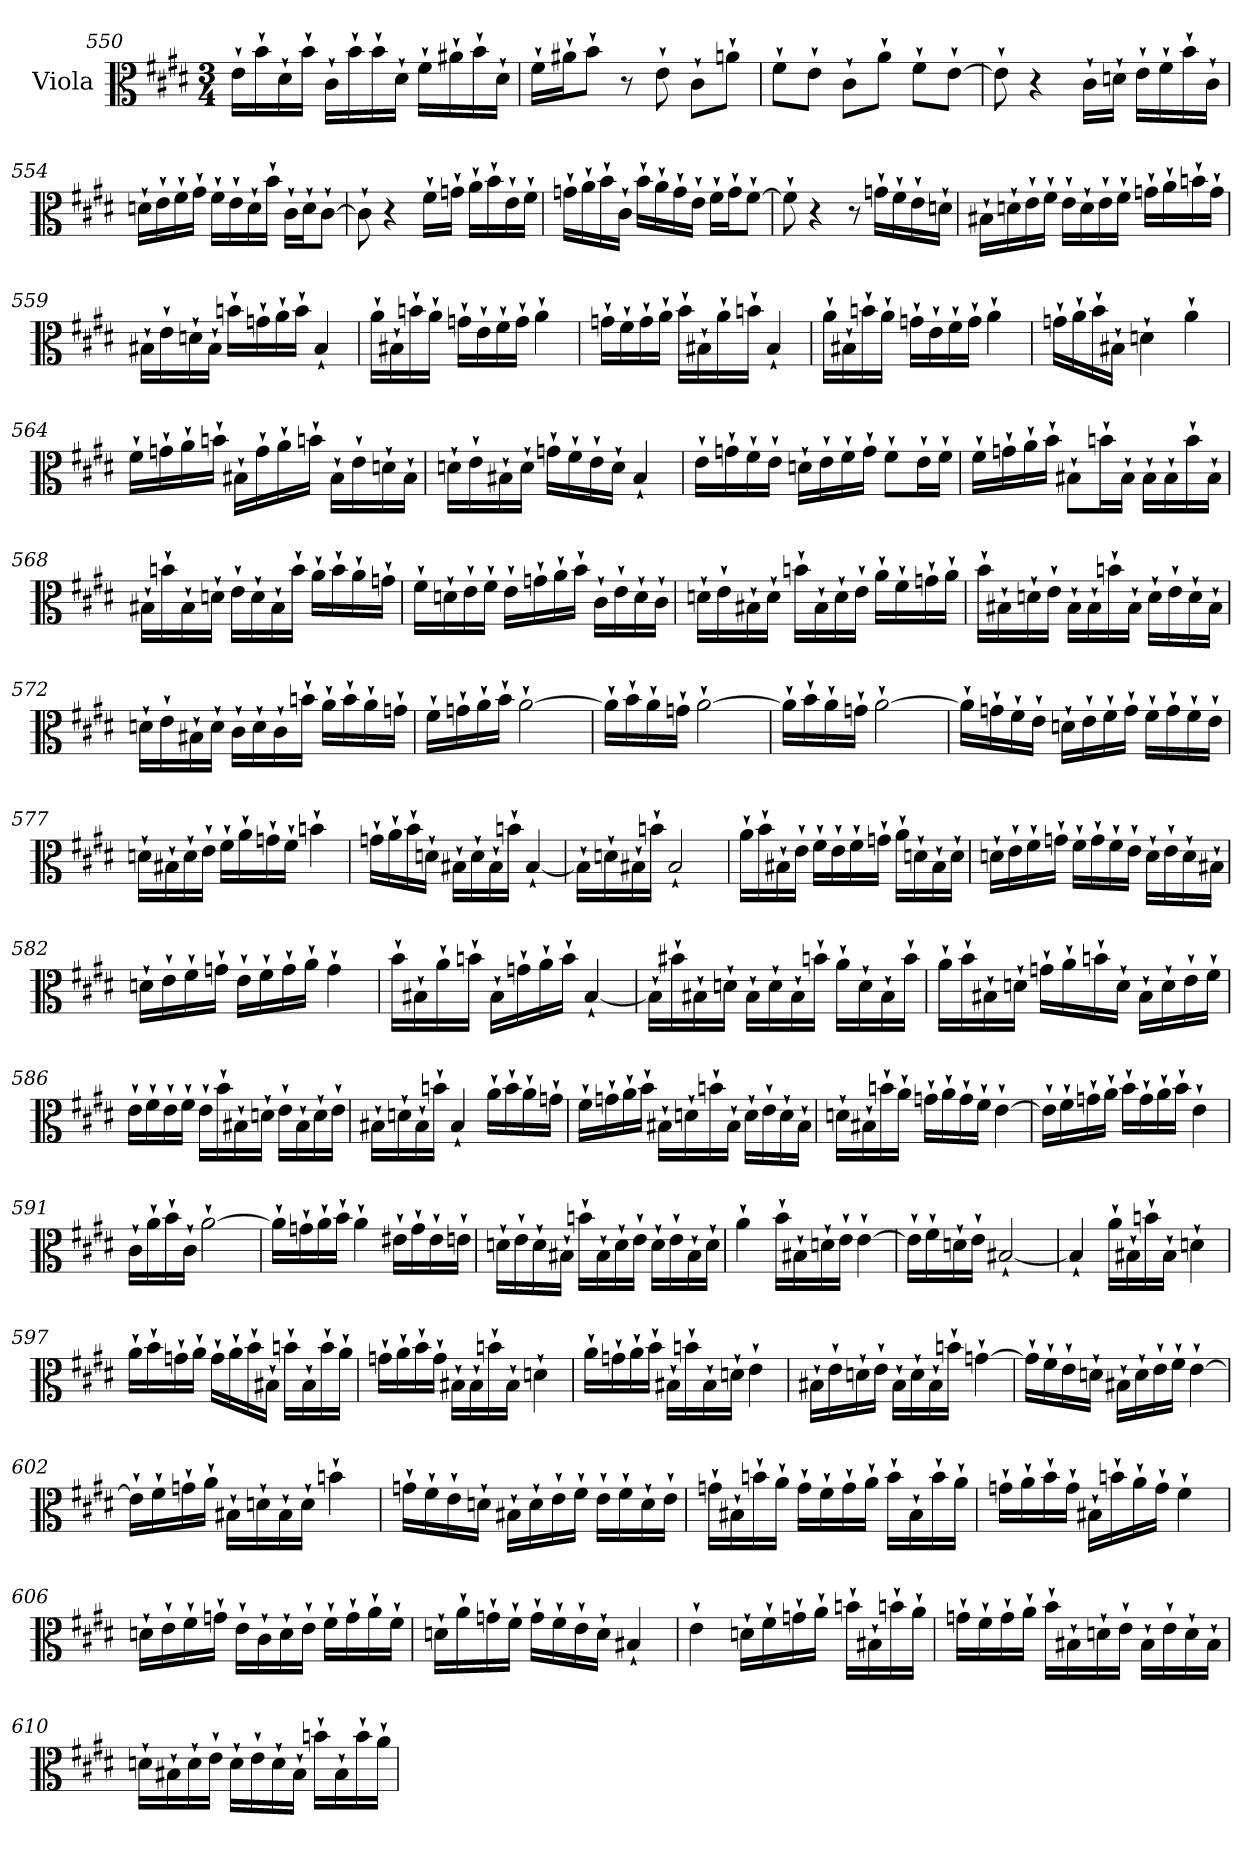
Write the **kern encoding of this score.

**kern
*part1
*staff1
*I"Viola
*I'Vla.
!!LO:LB:g=z
*clefC3
*k[f#c#g#d#]
*E:
*M3/4
=550
16e`\LL
16b`\
16d#`\
16b`\JJ
16c#`\LL
16b`\
16b`\
16d#`\JJ
16f#`\LL
16a#X`\
16b`\
16d#`\JJ
=551
16f#`\LL
16a#X`\J
8b`\J
8r
8e`\
8c#`\L
8an`\J
=552
8f#`\L
8e`\J
8c#`\L
8a`\J
8f#`\L
[8e`\J
=553
8e`\]
4r
16c#`\LL
16dn`\JJ
16e`\LL
16f#`\
16b`\
16c#`\JJ
!!LO:LB:g=z
=554
16dn`\LL
16e`\
16f#`\
16g#`\JJ
16f#`\LL
16e`\
16d`\
16b`\JJ
16c#`\LL
16d`\J
[8c#`\J
=555
8c#`\]
4r
16f#`\LL
16gn`\JJ
16a`\LL
16b`\
16e`\
16f#`\JJ
=556
16gn`\LL
16a`\
16b`\
16c#`\JJ
16b`\LL
16a`\
16g`\
16e`\JJ
16f#`\LL
16g`\J
[8f#`\J
=557
8f#`\]
4r
8r
16gn`\LL
16f#`\
16e`\
16dn`\JJ
!!LO:PB:g=z
=558
16B#X`\LL
16dn`\
16e`\
16f#`\JJ
16e`\LL
16d`\
16e`\
16f#`\JJ
16gn`\LL
16a`\
16bn`\
16g`\JJ
=559
16B#X`\LL
16e`\
16dn`\
16B#`\JJ
16bn`\LL
16gn`\
16a`\
16b`\JJ
4B#`/
=560
16a`\LL
16B#X`\
16bn`\
16a`\JJ
16gn`\LL
16e`\
16f#`\
16g`\JJ
4a`\
!!LO:LB:g=z
=561
16gn`\LL
16f#`\
16g`\
16a`\JJ
16b`\LL
16B#X`\
16a`\
16bn`\JJ
4B#`/
=562
16a`\LL
16B#X`\
16bn`\
16a`\JJ
16gn`\LL
16e`\
16f#`\
16g`\JJ
4a`\
=563
16gn`\LL
16a`\
16b`\
16B#X`\JJ
4dn`\
4a`\
!!LO:LB:g=z
=564
16f#`\LL
16gn`\
16a`\
16bn`\JJ
16B#X`\LL
16g`\
16a`\
16bn`\JJ
16B#`\LL
16e`\
16dn`\
16B#`\JJ
=565
16dn`\LL
16e`\
16B#X`\
16d`\JJ
16gn`\LL
16f#`\
16e`\
16d`\JJ
4B#`/
=566
16e`\LL
16gn`\
16f#`\
16e`\JJ
16dn`\LL
16e`\
16f#`\
16g`\JJ
8f#`\L
16e`\L
16f#`\JJ
!!LO:LB:g=z
=567
16f#`\LL
16gn`\
16a`\
16b`\JJ
8B#X`\L
16bn`\L
16B#`\JJ
16B#`\LL
16B#`\
16b`\
16B#`\JJ
=568
16B#X`\LL
16bn`\
16B#`\
16dn`\JJ
16e`\LL
16d`\
16B#`\
16b`\JJ
16a`\LL
16b`\
16a`\
16gn`\JJ
=569
16f#`\LL
16dn`\
16e`\
16f#`\JJ
16e`\LL
16gn`\
16a`\
16b`\JJ
16c#`\LL
16e`\
16d`\
16c#`\JJ
!!LO:LB:g=z
=570
16dn`\LL
16e`\
16B#X`\
16d`\JJ
16bn`\LL
16B#`\
16d`\
16e`\JJ
16a`\LL
16f#`\
16gn`\
16a`\JJ
=571
16b`\LL
16B#X`\
16dn`\
16e`\JJ
16B#`\LL
16B#`\
16bn`\
16B#`\JJ
16d`\LL
16e`\
16d`\
16B#`\JJ
=572
16dn`\LL
16e`\
16B#X`\
16d`\JJ
16c#`\LL
16d`\
16c#`\
16bn`\JJ
16a`\LL
16b`\
16a`\
16gn`\JJ
!!LO:LB:g=z
=573
16f#`\LL
16gn`\
16a`\
16b`\JJ
[2a`\
=574
16a`\LL]
16b`\
16a`\
16gn`\JJ
[2a`\
=575
16a`\LL]
16b`\
16a`\
16gn`\JJ
[2a`\
=576
16a`\LL]
16gn`\
16f#`\
16e`\JJ
16dn`\LL
16e`\
16f#`\
16g`\JJ
16f#`\LL
16g`\
16f#`\
16e`\JJ
!!LO:LB:g=z
=577
16dn`\LL
16B#X`\
16d`\
16e`\JJ
16f#`\LL
16a`\
16gn`\
16f#`\JJ
4bn`\
=578
16gn`\LL
16a`\
16b`\
16dn`\JJ
16B#X`\LL
16d`\
16B#`\
16bn`\JJ
[4B#`/
=579
16B#`\LL]
16dn`\
16B#X`\
16bn`\JJ
2B#`/
=580
16a`\LL
16b`\
16B#X`\
16e`\JJ
16f#`\LL
16e`\
16f#`\
16gn`\JJ
16a`\LL
16dn`\
16B#`\
16d`\JJ
!!LO:LB:g=z
=581
16dn`\LL
16e`\
16f#`\
16gn`\JJ
16f#`\LL
16g`\
16f#`\
16e`\JJ
16d`\LL
16e`\
16d`\
16B#X`\JJ
=582
16dn`\LL
16e`\
16f#`\
16gn`\JJ
16e`\LL
16f#`\
16g`\
16a`\JJ
4g`\
=583
16b`\LL
16B#X`\
16a`\
16bn`\JJ
16B#`\LL
16gn`\
16a`\
16b`\JJ
[4B#`/
!!LO:LB:g=z
=584
16B#`\LL]
16b#X`\
16B#X`\
16dn`\JJ
16B#`\LL
16d`\
16B#`\
16bn`\JJ
16a`\LL
16d`\
16B#`\
16b`\JJ
=585
16a`\LL
16b`\
16B#X`\
16dn`\JJ
16gn`\LL
16a`\
16bn`\
16d`\JJ
16B#`\LL
16d`\
16e`\
16f#`\JJ
=586
16e`\LL
16f#`\
16e`\
16f#`\JJ
16e`\LL
16b`\
16B#X`\
16dn`\JJ
16e`\LL
16B#`\
16d`\
16e`\JJ
!!LO:LB:g=z
=587
16B#X`\LL
16dn`\
16B#`\
16bn`\JJ
4B#`/
16a`\LL
16b`\
16a`\
16gn`\JJ
=588
16f#`\LL
16gn`\
16a`\
16b`\JJ
16B#X`\LL
16dn`\
16bn`\
16B#`\JJ
16d`\LL
16e`\
16d`\
16B#`\JJ
=589
16dn`\LL
16B#X`\
16bn`\
16a`\JJ
16gn`\LL
16a`\
16g`\
16f#`\JJ
[4e`\
!!LO:PB:g=z
=590
16e`\LL]
16f#`\
16gn`\
16a`\JJ
16b`\LL
16g`\
16a`\
16b`\JJ
4e`\
=591
16c#`\LL
16a`\
16b`\
16c#`\JJ
[2a`\
=592
16a`\LL]
16gn`\
16a`\
16b`\JJ
4a`\
16e#X`\LL
16g`\
16e#`\
16en`\JJ
=593
16dn`\LL
16e`\
16d`\
16B#X`\JJ
16bn`\LL
16B#`\
16d`\
16e`\JJ
16d`\LL
16e`\
16B#`\
16d`\JJ
!!LO:LB:g=z
=594
4a`\
16b`\LL
16B#X`\
16dn`\
16e`\JJ
[4e`\
=595
16e`\LL]
16f#`\
16dn`\
16e`\JJ
[2B#X`/
=596
4B#`/]
16a`\LL
16B#X`\
16bn`\
16B#`\JJ
4dn`\
=597
16a`\LL
16b`\
16gn`\
16a`\JJ
16g`\LL
16a`\
16b`\
16B#X`\JJ
16bn`\LL
16B#`\
16b`\
16a`\JJ
!!LO:LB:g=z
=598
16gn`\LL
16a`\
16b`\
16g`\JJ
16B#X`\LL
16B#`\
16bn`\
16B#`\JJ
4dn`\
=599
16a`\LL
16gn`\
16a`\
16b`\JJ
16B#X`\LL
16bn`\
16B#`\
16dn`\JJ
4e`\
=600
16B#X`\LL
16e`\
16dn`\
16e`\JJ
16B#`\LL
16d`\
16B#`\
16bn`\JJ
[4gn`\
!!LO:LB:g=z
=601
16g`\LL]
16f#`\
16e`\
16dn`\JJ
16B#X`\LL
16d`\
16e`\
16f#`\JJ
[4e`\
=602
16e`\LL]
16f#`\
16gn`\
16a`\JJ
16B#X`\LL
16dn`\
16B#`\
16d`\JJ
4bn`\
=603
16gn`\LL
16f#`\
16e`\
16dn`\JJ
16B#X`\LL
16d`\
16e`\
16f#`\JJ
16e`\LL
16f#`\
16d`\
16e`\JJ
!!LO:LB:g=z
=604
16gn`\LL
16B#X`\
16bn`\
16a`\JJ
16g`\LL
16f#`\
16g`\
16a`\JJ
16b`\LL
16B#`\
16b`\
16a`\JJ
=605
16gn`\LL
16a`\
16b`\
16g`\JJ
16B#X`\LL
16bn`\
16a`\
16g`\JJ
4f#`\
=606
16dn`\LL
16e`\
16f#`\
16gn`\JJ
16e`\LL
16c#`\
16d`\
16e`\JJ
16f#`\LL
16g`\
16a`\
16f#`\JJ
!!LO:LB:g=z
=607
16dn`\LL
16a`\
16gn`\
16f#`\JJ
16g`\LL
16f#`\
16e`\
16d`\JJ
4B#X`/
=608
4e`\
16dn`\LL
16f#`\
16gn`\
16a`\JJ
16bn`\LL
16B#X`\
16bn`\
16a`\JJ
=609
16gn`\LL
16f#`\
16g`\
16a`\JJ
16b`\LL
16B#X`\
16dn`\
16e`\JJ
16B#`\LL
16e`\
16d`\
16B#`\JJ
!!LO:LB:g=z
=610
16dn`\LL
16B#X`\
16d`\
16e`\JJ
16d`\LL
16e`\
16d`\
16B#`\JJ
16bn`\LL
16B#`\
16b`\
16a`\JJ
=
*-
